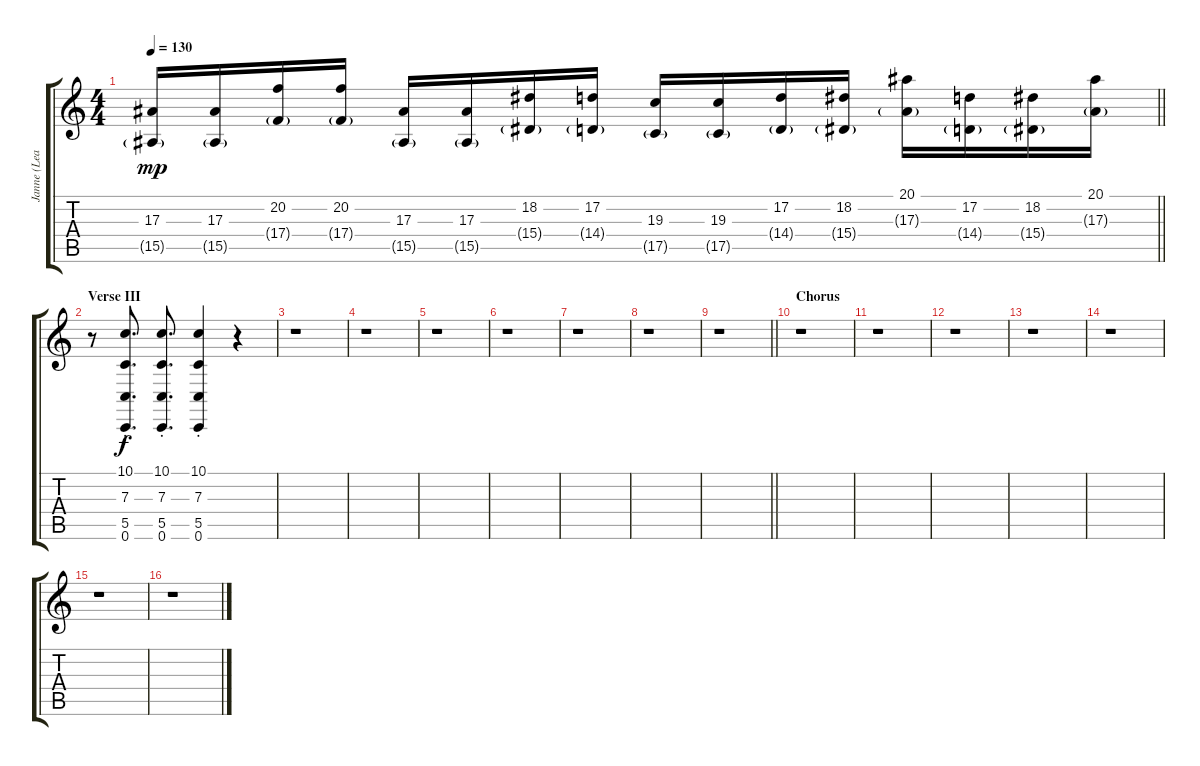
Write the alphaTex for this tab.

\track ("Janne (Lead II)" "Janne (Lea") {instrument synthstrings2}
\staff {score tabs}
\tuning (D4 A3 F3 C3 G2 C2) {hide}
\ts (4 4)
\tempo 130
\clef g2
\barLineRight lightlight
\ks c
(17.3 15.5{g}).16{dy mp} (17.3 15.5{g}).16 (20.2 17.4{g}).16 (20.2 17.4{g}).16 (17.3 15.5{g}).16 (17.3 15.5{g}).16 (18.2 15.4{g}).16 (17.2 14.4{g}).16 (19.3 17.5{g}).16 (19.3 17.5{g}).16 (17.2 14.4{g}).16 (18.2 15.4{g}).16 (20.1 17.3{g}).16 (17.2 14.4{g}).16 (18.2 15.4{g}).16 (20.1 17.3{g}).16 |
\section ("" "Verse III")
r.8 (10.1{st} 7.3{st} 5.5{st} 0.6{st}).8{d dy f volume 10 balance 8 instrument choiraahs} (10.1{st} 7.3{st} 5.5{st} 0.6{st}).8{d} (10.1{st} 7.3{st} 5.5{st} 0.6{st}).4 r.4 |
r.1 |
r.1 |
r.1 |
r.1 |
r.1 |
r.1 |
\barLineRight lightlight
r.1 |
\section ("" "Chorus")
r.1 |
r.1 |
r.1 |
r.1 |
r.1 |
r.1 |
r.1
